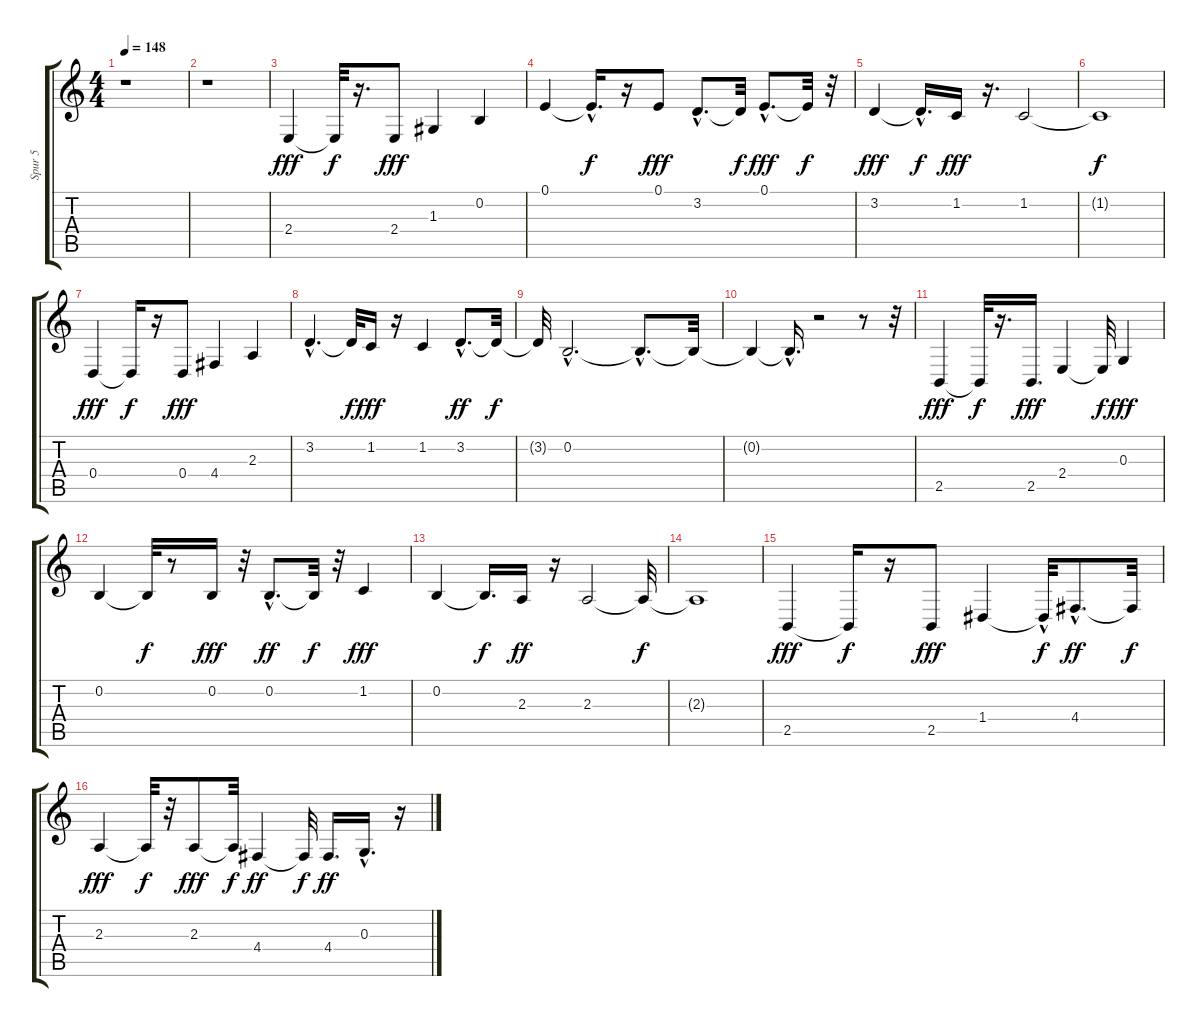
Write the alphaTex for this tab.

\track ("Spur 5" "Spur 5") {instrument stringensemble1}
\staff {score tabs}
\tuning (E4 B3 G3 D3 A2 E2) {hide}
\ts (4 4)
\tempo 148
\clef g2
\ks c
r.1{dy ff} |
r.1 |
2.4.4{dy fff} 2.4{t}.32{dy f} r.16{d} 2.4.8{dy fff} 1.3.4 0.2.4 |
0.1.4 0.1{hac t}.16{d dy f} r.16 0.1.8{dy fff} 3.2{hac}.8{d} 3.2{t}.32{dy f} 0.1{hac}.8{d dy fff} 0.1{t}.32{dy f} r.32 |
3.2.4{dy fff} 3.2{hac t}.16{d dy f} 1.2.16{dy fff} r.16{d} 1.2.2 |
1.2{t}.1{dy f} |
0.4.4{dy fff} 0.4{t}.16{dy f} r.16 0.4.8{dy fff} 4.4.4 2.3.4 |
3.2{hac}.4{d} 3.2{t}.32{dy f} 1.2.16{dy fff} r.16 1.2.4 3.2{hac}.8{d dy ff} 3.2{t}.32{dy f} |
3.2{t}.32 0.2{hac}.2{d} 0.2{hac t}.8{d} 0.2{t}.32 |
0.2{t}.4 0.2{hac t}.16{d} r.2 r.8 r.32 |
2.5.4{dy fff} 2.5{t}.32{dy f} r.16{d} 2.5.16{d dy fff} 2.4.4 2.4{t}.32{dy f} 0.3.4{dy fff} |
0.2.4 0.2{t}.32{dy f} r.8 0.2.16{dy fff} r.32 0.2{hac}.8{d dy ff} 0.2{t}.32{dy f} r.32 1.2.4{dy fff} |
0.2.4 0.2{t}.16{d dy f} 2.3.16{dy ff} r.16 2.3.2 2.3{t}.32{dy f} |
2.3{t}.1 |
2.5.4{dy fff} 2.5{t}.16{dy f} r.16 2.5.8{dy fff} 1.4.4 1.4{hac t}.32{dy f} 4.4{hac}.8{d dy ff} 4.4{t}.32{dy f} |
2.3.4{dy fff} 2.3{t}.32{dy f} r.32 2.3.8{dy fff} 2.3{t}.32{dy f} 4.4.4{dy ff} 4.4{t}.32{dy f} 4.4.16{d dy ff} 0.3{hac}.16{d} r.16
